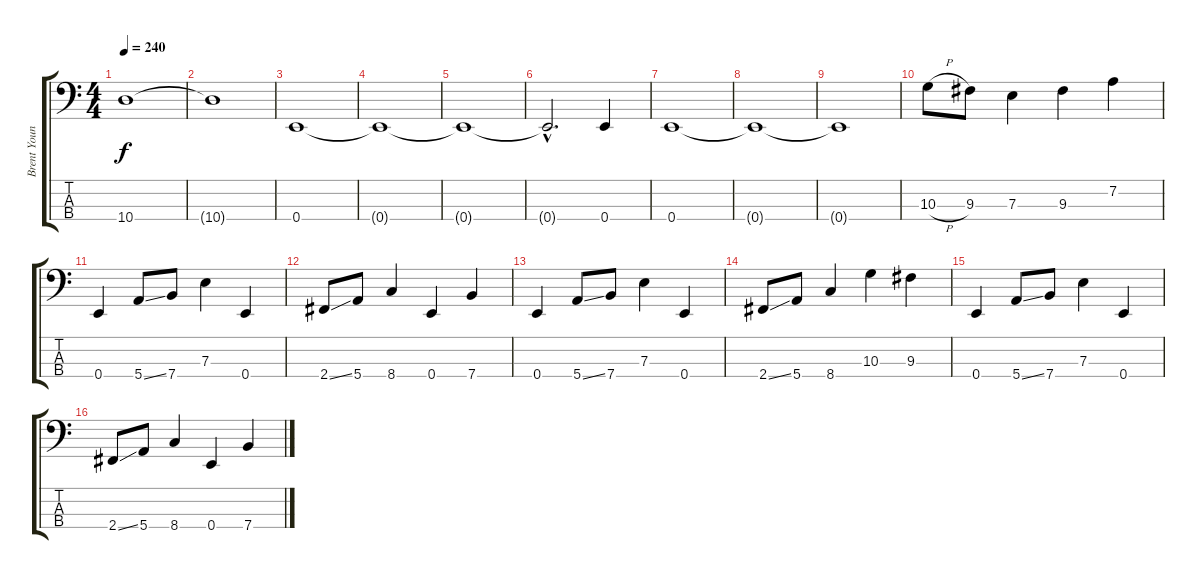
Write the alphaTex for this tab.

\track ("Brent Young (Bass)" "Brent Youn") {instrument electricbasspick}
\staff {score tabs}
\tuning (G2 D2 A1 E1) {hide}
\ts (4 4)
\tempo 240
\clef f4
\ks c
10.4.1{dy f} |
10.4{t}.1 |
0.4.1 |
0.4{t}.1 |
0.4{t}.1 |
0.4{hac t}.2{d} 0.4.4 |
0.4.1 |
0.4{t}.1 |
0.4{t}.1 |
10.3{h}.8 9.3.8 7.3.4 9.3.4 7.2.4 |
0.4.4 5.4{ss}.8 7.4.8 7.3.4 0.4.4 |
2.4{ss}.8 5.4.8 8.4.4 0.4.4 7.4.4 |
0.4.4 5.4{ss}.8 7.4.8 7.3.4 0.4.4 |
2.4{ss}.8 5.4.8 8.4.4 10.3.4 9.3.4 |
0.4.4 5.4{ss}.8 7.4.8 7.3.4 0.4.4 |
2.4{ss}.8 5.4.8 8.4.4 0.4.4 7.4.4
